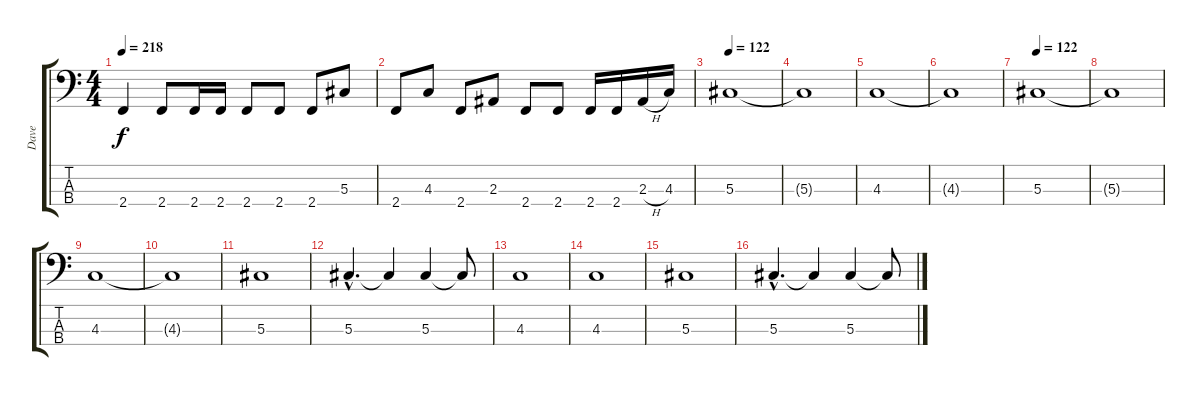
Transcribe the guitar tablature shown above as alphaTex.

\track ("Dave" "Dave") {instrument electricbasspick}
\staff {score tabs}
\tuning (Gb2 Db2 Ab1 Eb1) {hide}
\ts (4 4)
\tempo 218
\clef f4
\ks c
2.4.4{dy f} 2.4.8 2.4.16 2.4.16 2.4.8 2.4.8 2.4.8 5.3.8 |
2.4.8 4.3.8 2.4.8 2.3.8 2.4.8 2.4.8 2.4.16 2.4.16 2.3{h}.16 4.3.16 |
\tempo 122
5.3.1 |
5.3{t}.1 |
4.3.1 |
4.3{t}.1 |
\tempo 122
5.3.1 |
5.3{t}.1 |
4.3.1 |
4.3{t}.1 |
5.3.1 |
5.3{hac}.4{d} 5.3{t}.4 5.3.4 5.3{t}.8 |
4.3.1 |
4.3.1 |
5.3.1 |
5.3{hac}.4{d} 5.3{t}.4 5.3.4 5.3{t}.8
